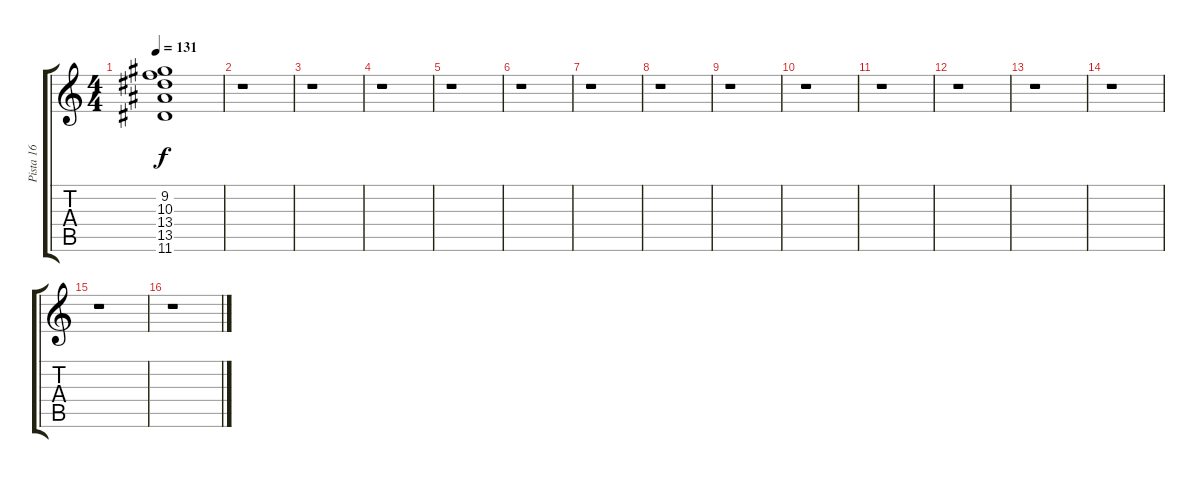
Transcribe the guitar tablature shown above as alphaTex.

\track ("Pista 16" "Pista 16") {instrument distortionguitar}
\staff {score tabs}
\tuning (E4 B3 G3 D3 A2 E2) {hide}
\ts (4 4)
\tempo 131
\clef g2
\ks c
(9.2{t} 10.3{t} 13.4{t} 13.5{t} 11.6{t}).1{dy f} |
r.1 |
r.1 |
r.1 |
r.1 |
r.1 |
r.1 |
r.1 |
r.1 |
r.1 |
r.1 |
r.1 |
r.1 |
r.1 |
r.1 |
r.1
